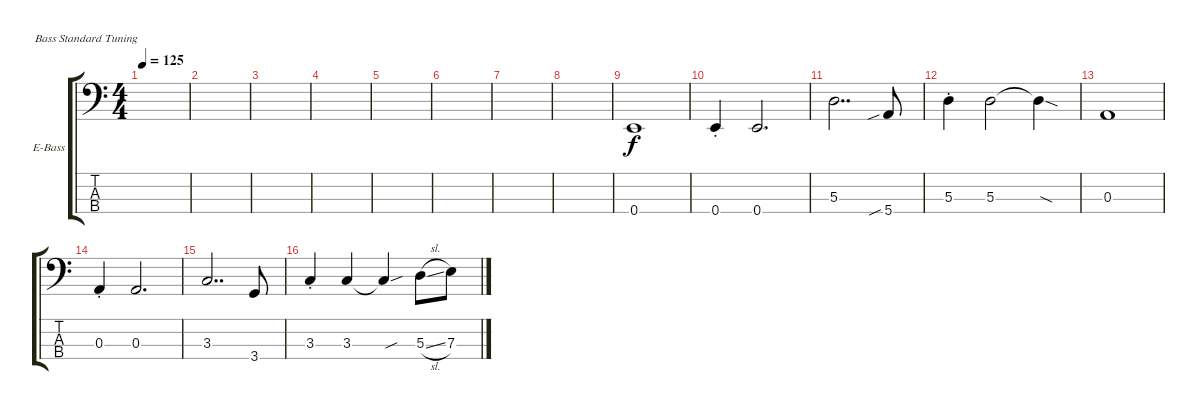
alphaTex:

\defaultSystemsLayout 4
\bracketExtendMode groupsimilarinstruments
\firstSystemTrackNameOrientation horizontal
\otherSystemsTrackNameOrientation horizontal
\track ("Electric Bass" "E-Bass") {instrument electricbassfinger}
\staff {score tabs}
\tuning (G2 D2 A1 E1)
\ts (4 4)
\tempo 125
\clef f4
\ks c
|
|
|
|
|
|
|
|
0.4.1 |
0.4{st}.4 0.4.2{d} |
5.3.2{dd} 5.4{sib}.8 |
5.3{st}.4 5.3.2 5.3{sod t}.4 |
0.3.1 |
0.3{st}.4 0.3.2{d} |
3.3.2{dd} 3.4.8 |
3.3{st}.4 3.3.4 3.3{sou t}.4 5.3{sl}.8 7.3.8
